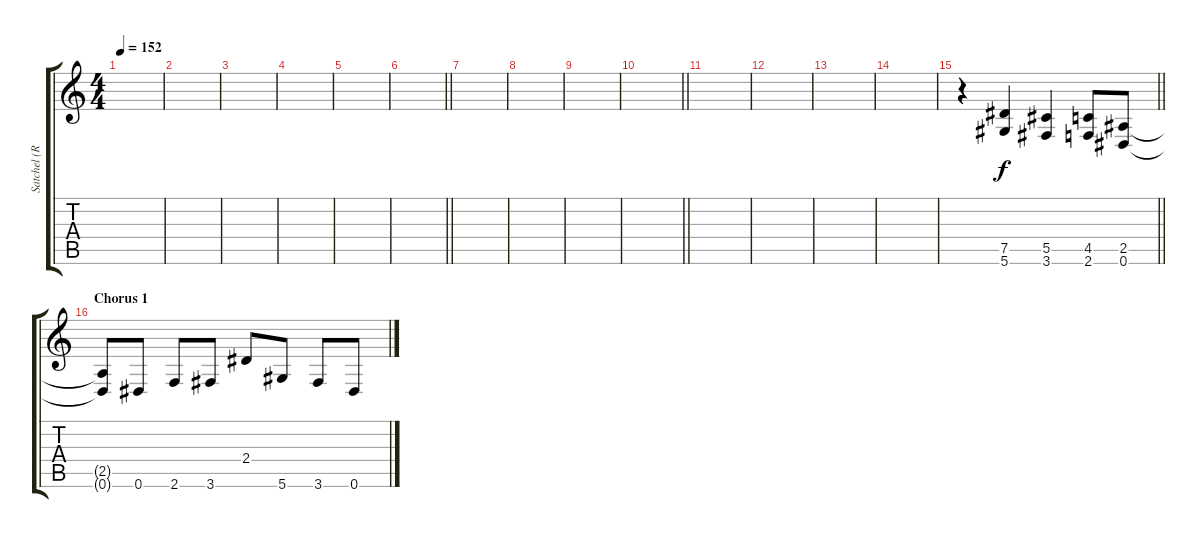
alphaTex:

\track ("Satchel (Rhythm 1)" "Satchel (R") {instrument distortionguitar}
\staff {score tabs}
\tuning (Eb4 Bb3 Gb3 Db3 Ab2 Eb2) {hide}
\ts (4 4)
\tempo 152
\clef g2
\ks c
|
|
|
|
|
\barLineRight lightlight
|
\section ("" "")
|
|
|
\barLineRight lightlight
|
|
|
|
|
\barLineRight lightlight
r.4{volume 0} (7.5 5.6).4{volume 8 instrument distortionguitar} (5.5 3.6).4 (4.5 2.6).8 (2.5 0.6).8 |
\section ("" "Chorus 1")
(2.5{t} 0.6{t}).8 0.6.8 2.6.8 3.6.8 2.4.8 5.6.8 3.6.8 0.6.8
